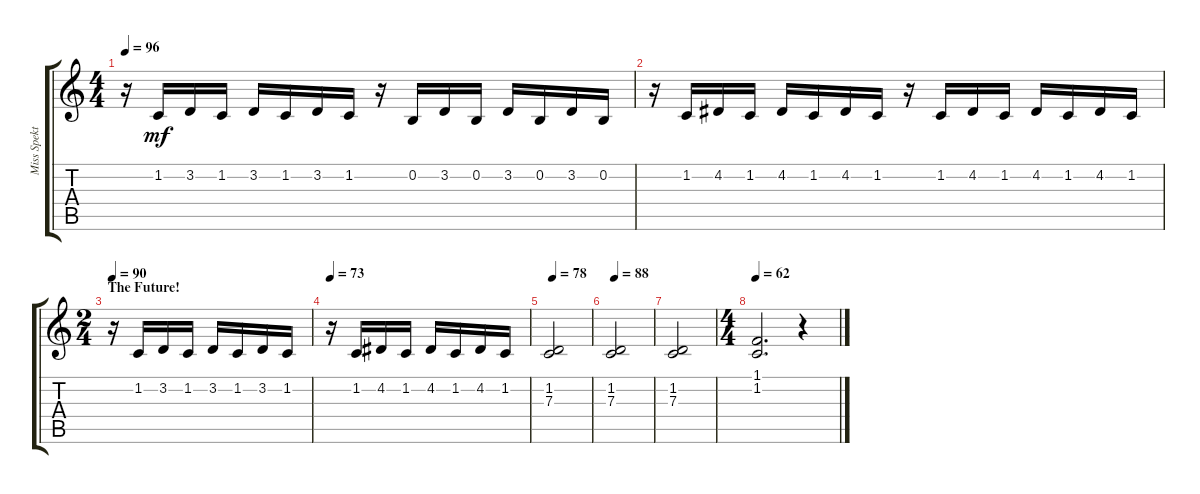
\track ("Miss Spektor's Right" "Miss Spekt") {instrument acousticgrandpiano}
\staff {score tabs}
\tuning (E4 B3 G3 D3 A2 E2) {hide}
\ts (4 4)
\tempo 96
\clef g2
\ks c
r.16{dy mf} 1.2.16 3.2.16 1.2.16 3.2.16 1.2.16 3.2.16 1.2.16 r.16 0.2.16 3.2.16 0.2.16 3.2.16 0.2.16 3.2.16 0.2.16 |
r.16 1.2.16 4.2.16 1.2.16 4.2.16 1.2.16 4.2.16 1.2.16 r.16 1.2.16 4.2.16 1.2.16 4.2.16 1.2.16 4.2.16 1.2.16 |
\ts (2 4)
\section ("" "The Future!")
\tempo 90
r.16 1.2.16 3.2.16 1.2.16 3.2.16 1.2.16 3.2.16 1.2.16 |
\tempo 73
r.16 1.2.16 4.2.16 1.2.16 4.2.16 1.2.16 4.2.16 1.2.16 |
\tempo 78
(1.2 7.3).2 |
\tempo 88
(1.2 7.3).2 |
(1.2 7.3).2 |
\ts (4 4)
\tempo 62
(1.1 1.2).2{d} r.4
